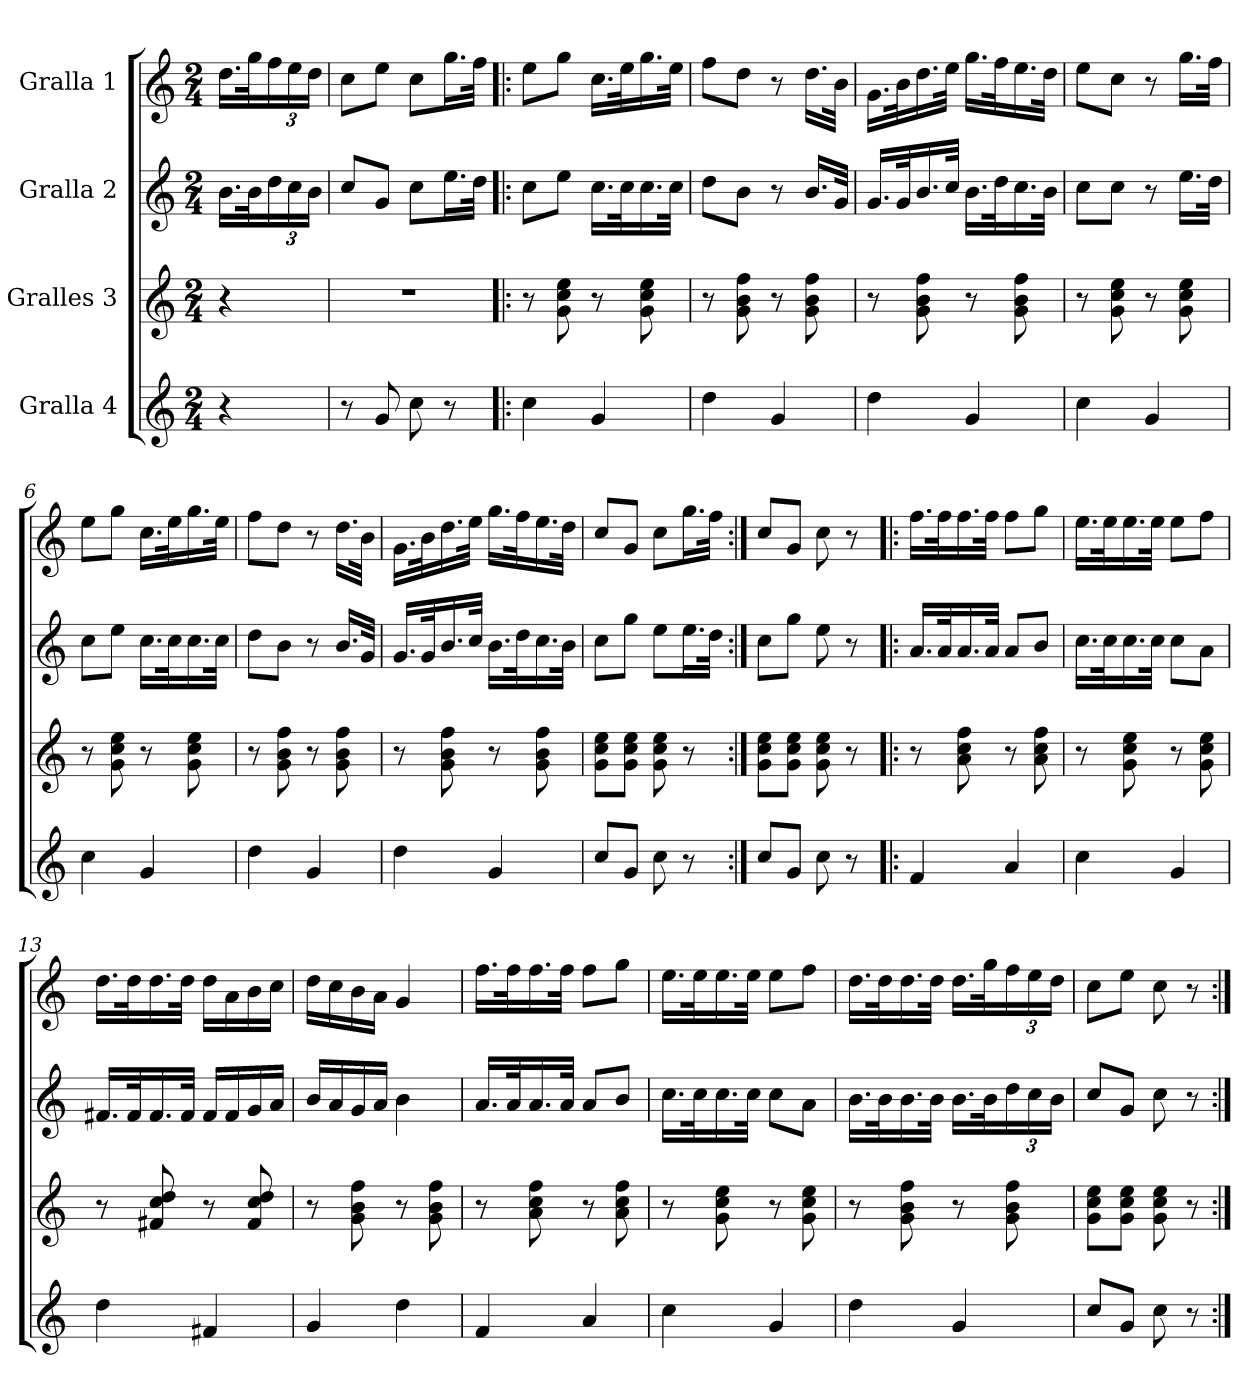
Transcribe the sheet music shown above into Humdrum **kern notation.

**kern	**kern	**kern	**kern
*part4	*part3	*part2	*part1
*staff4	*staff3	*staff2	*staff1
*I"Gralla 4	*I"Gralles 3	*I"Gralla 2	*I"Gralla 1
*clefG2	*clefG2	*clefG2	*clefG2
*k[]	*k[]	*k[]	*k[]
*M2/4	*M2/4	*M2/4	*M2/4
*MM120	*MM120	*MM120	*MM120
=	=	=	=
4r	4r	16.b\LL	16.dd\LL
.	.	32b\K	32gg\K
*	*	*Xbrackettup	*Xbrackettup
.	.	24dd\	24ff\
.	.	24cc\	24ee\
.	.	24b\JJ	24dd\JJ
=1	=1	=1	=1
8r	2r	8cc/L	8cc\L
8g/	.	8g/J	8ee\J
8cc\	.	8cc\L	8cc\L
8r	.	16.ee\L	16.gg\L
.	.	32dd\JJk	32ff\JJk
=2!|:	=2!|:	=2!|:	=2!|:
4cc\	8r	8cc\L	8ee\L
.	8g\ 8cc\ 8ee\	8ee\J	8gg\J
4g/	8r	16.cc\LL	16.cc\LL
.	.	32cc\K	32ee\K
.	8g\ 8cc\ 8ee\	16.cc\	16.gg\
.	.	32cc\JJk	32ee\JJk
=3	=3	=3	=3
4dd\	8r	8dd\L	8ff\L
.	8g\ 8b\ 8ff\	8b\J	8dd\J
4g/	8r	8r	8r
.	8g\ 8b\ 8ff\	16.b/LL	16.dd\LL
.	.	32g/JJk	32b\JJk
=4	=4	=4	=4
4dd\	8r	16.g/LL	16.g\LL
.	.	32g/K	32b\K
.	8g\ 8b\ 8ff\	16.b/	16.dd\
.	.	32cc/JJk	32ee\JJk
4g/	8r	16.b\LL	16.gg\LL
.	.	32dd\K	32ff\K
.	8g\ 8b\ 8ff\	16.cc\	16.ee\
.	.	32b\JJk	32dd\JJk
=5	=5	=5	=5
4cc\	8r	8cc\L	8ee\L
.	8g\ 8cc\ 8ee\	8cc\J	8cc\J
4g/	8r	8r	8r
.	8g\ 8cc\ 8ee\	16.ee\LL	16.gg\LL
.	.	32dd\JJk	32ff\JJk
=6	=6	=6	=6
4cc\	8r	8cc\L	8ee\L
.	8g\ 8cc\ 8ee\	8ee\J	8gg\J
4g/	8r	16.cc\LL	16.cc\LL
.	.	32cc\K	32ee\K
.	8g\ 8cc\ 8ee\	16.cc\	16.gg\
.	.	32cc\JJk	32ee\JJk
!!LO:LB:g=z
=7	=7	=7	=7
4dd\	8r	8dd\L	8ff\L
.	8g\ 8b\ 8ff\	8b\J	8dd\J
4g/	8r	8r	8r
.	8g\ 8b\ 8ff\	16.b/LL	16.dd\LL
.	.	32g/JJk	32b\JJk
=8	=8	=8	=8
4dd\	8r	16.g/LL	16.g\LL
.	.	32g/K	32b\K
.	8g\ 8b\ 8ff\	16.b/	16.dd\
.	.	32cc/JJk	32ee\JJk
4g/	8r	16.b\LL	16.gg\LL
.	.	32dd\K	32ff\K
.	8g\ 8b\ 8ff\	16.cc\	16.ee\
.	.	32b\JJk	32dd\JJk
=9	=9	=9	=9
8cc/L	8g\ 8cc\ 8ee\L	8cc\L	8cc/L
8g/J	8g\ 8cc\ 8ee\J	8gg\J	8g/J
8cc\	8g\ 8cc\ 8ee\	8ee\L	8cc\L
8r	8r	16.ee\L	16.gg\L
.	.	32dd\JJk	32ff\JJk
=10:|!	=10:|!	=10:|!	=10:|!
8cc/L	8g\ 8cc\ 8ee\L	8cc\L	8cc/L
8g/J	8g\ 8cc\ 8ee\J	8gg\J	8g/J
8cc\	8g\ 8cc\ 8ee\	8ee\	8cc\
8r	8r	8r	8r
=11!|:	=11!|:	=11!|:	=11!|:
4f/	8r	16.a/LL	16.ff\LL
.	.	32a/K	32ff\K
.	8a\ 8cc\ 8ff\	16.a/	16.ff\
.	.	32a/JJk	32ff\JJk
4a/	8r	8a/L	8ff\L
.	8a\ 8cc\ 8ff\	8b/J	8gg\J
=12	=12	=12	=12
4cc\	8r	16.cc\LL	16.ee\LL
.	.	32cc\K	32ee\K
.	8g\ 8cc\ 8ee\	16.cc\	16.ee\
.	.	32cc\JJk	32ee\JJk
4g/	8r	8cc\L	8ee\L
.	8g\ 8cc\ 8ee\	8a\J	8ff\J
!!LO:LB:g=z
=13	=13	=13	=13
4dd\	8r	16.f#X/LL	16.dd\LL
.	.	32f#/K	32dd\K
.	8f#X/ 8cc/ 8dd/	16.f#/	16.dd\
.	.	32f#/JJk	32dd\JJk
4f#X/	8r	16f#/LL	16dd\LL
.	.	16f#/	16a\
.	8f#/ 8cc/ 8dd/	16g/	16b\
.	.	16a/JJ	16cc\JJ
=14	=14	=14	=14
4g/	8r	16b/LL	16dd\LL
.	.	16a/	16cc\
.	8g\ 8b\ 8ff\	16g/	16b\
.	.	16a/JJ	16a\JJ
4dd\	8r	4b\	4g/
.	8g\ 8b\ 8ff\	.	.
=15	=15	=15	=15
4f/	8r	16.a/LL	16.ff\LL
.	.	32a/K	32ff\K
.	8a\ 8cc\ 8ff\	16.a/	16.ff\
.	.	32a/JJk	32ff\JJk
4a/	8r	8a/L	8ff\L
.	8a\ 8cc\ 8ff\	8b/J	8gg\J
=16	=16	=16	=16
4cc\	8r	16.cc\LL	16.ee\LL
.	.	32cc\K	32ee\K
.	8g\ 8cc\ 8ee\	16.cc\	16.ee\
.	.	32cc\JJk	32ee\JJk
4g/	8r	8cc\L	8ee\L
.	8g\ 8cc\ 8ee\	8a\J	8ff\J
=17	=17	=17	=17
4dd\	8r	16.b\LL	16.dd\LL
.	.	32b\K	32dd\K
.	8g\ 8b\ 8ff\	16.b\	16.dd\
.	.	32b\JJk	32dd\JJk
4g/	8r	16.b\LL	16.dd\LL
.	.	32b\K	32gg\K
.	8g\ 8b\ 8ff\	24dd\	24ff\
.	.	24cc\	24ee\
.	.	24b\JJ	24dd\JJ
=18	=18	=18	=18
8cc/L	8g\ 8cc\ 8ee\L	8cc/L	8cc\L
8g/J	8g\ 8cc\ 8ee\J	8g/J	8ee\J
8cc\	8g\ 8cc\ 8ee\	8cc\	8cc\
8r	8r	8r	8r
=:|!	=:|!	=:|!	=:|!
*-	*-	*-	*-
